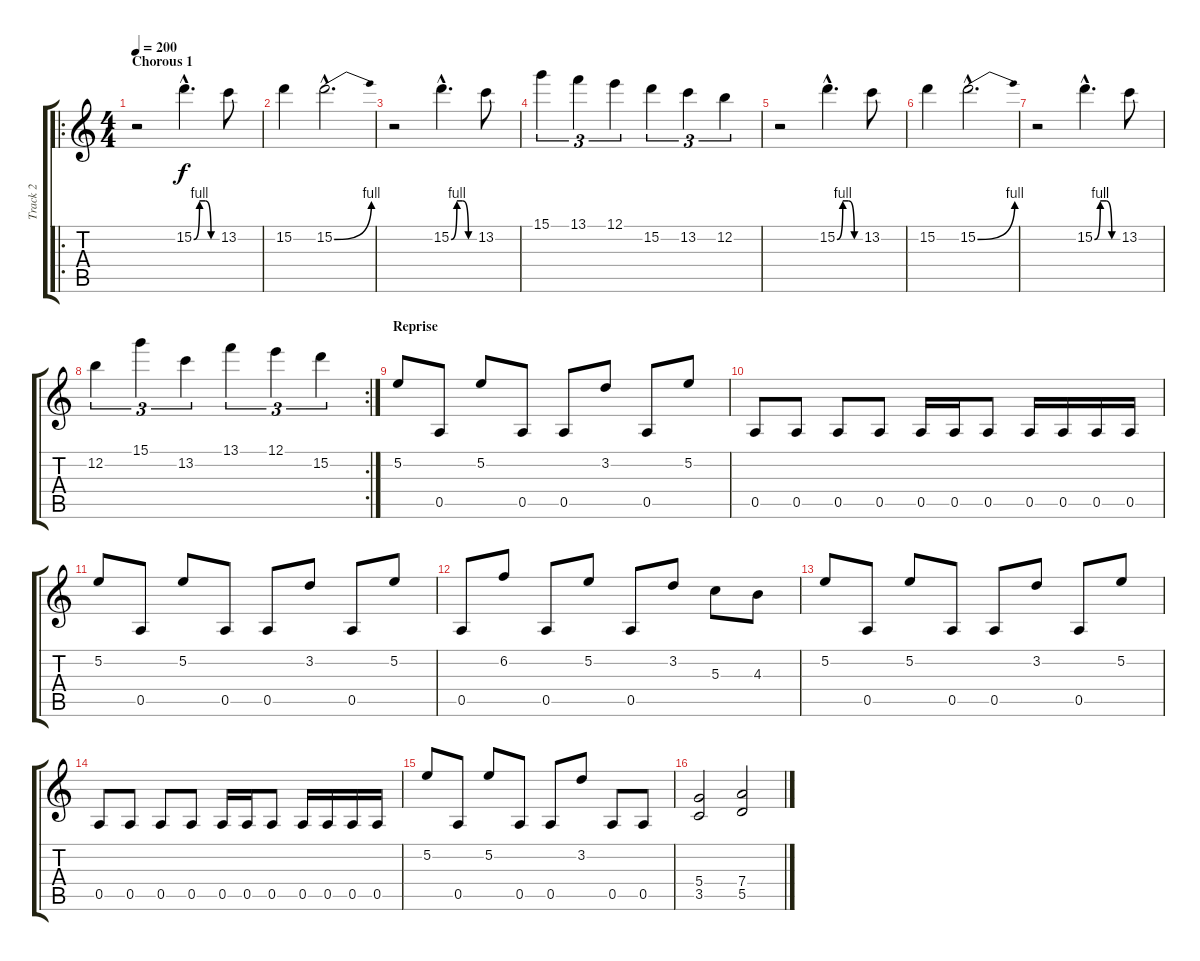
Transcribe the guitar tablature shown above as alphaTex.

\track ("Track 2" "Track 2") {instrument distortionguitar}
\staff {score tabs}
\tuning (E4 B3 G3 D3 A2 E2) {hide}
\ro
\ts (4 4)
\section ("" "Chorous 1")
\tempo 200
\clef g2
\ks c
r.2{dy f} 15.2{be (custom 0 0 15 4 30 4 45 0 60 0) hac}.4{d} 13.2.8 |
15.2.4 15.2{be (bend 0 0 60 4) hac}.2{d} |
r.2 15.2{be (custom 0 0 15 4 30 4 45 0 60 0) hac}.4{d} 13.2.8 |
15.1.4{tu (3 2)} 13.1.4{tu (3 2)} 12.1.4{tu (3 2)} 15.2.4{tu (3 2)} 13.2.4{tu (3 2)} 12.2.4{tu (3 2)} |
r.2 15.2{be (custom 0 0 15 4 30 4 45 0 60 0) hac}.4{d} 13.2.8 |
15.2.4 15.2{be (bend 0 0 60 4) hac}.2{d} |
r.2 15.2{be (custom 0 0 15 4 30 4 45 0 60 0) hac}.4{d} 13.2.8 |
\rc 2
12.2.4{tu (3 2)} 15.1.4{tu (3 2)} 13.2.4{tu (3 2)} 13.1.4{tu (3 2)} 12.1.4{tu (3 2)} 15.2.4{tu (3 2)} |
\section ("" "Reprise")
5.2.8 0.5.8 5.2.8 0.5.8 0.5.8 3.2.8 0.5.8 5.2.8 |
0.5.8 0.5.8 0.5.8 0.5.8 0.5.16 0.5.16 0.5.8 0.5.16 0.5.16 0.5.16 0.5.16 |
5.2.8 0.5.8 5.2.8 0.5.8 0.5.8 3.2.8 0.5.8 5.2.8 |
0.5.8 6.2.8 0.5.8 5.2.8 0.5.8 3.2.8 5.3.8 4.3.8 |
5.2.8 0.5.8 5.2.8 0.5.8 0.5.8 3.2.8 0.5.8 5.2.8 |
0.5.8 0.5.8 0.5.8 0.5.8 0.5.16 0.5.16 0.5.8 0.5.16 0.5.16 0.5.16 0.5.16 |
5.2.8 0.5.8 5.2.8 0.5.8 0.5.8 3.2.8 0.5.8 0.5.8 |
(5.4 3.5).2 (7.4 5.5).2
